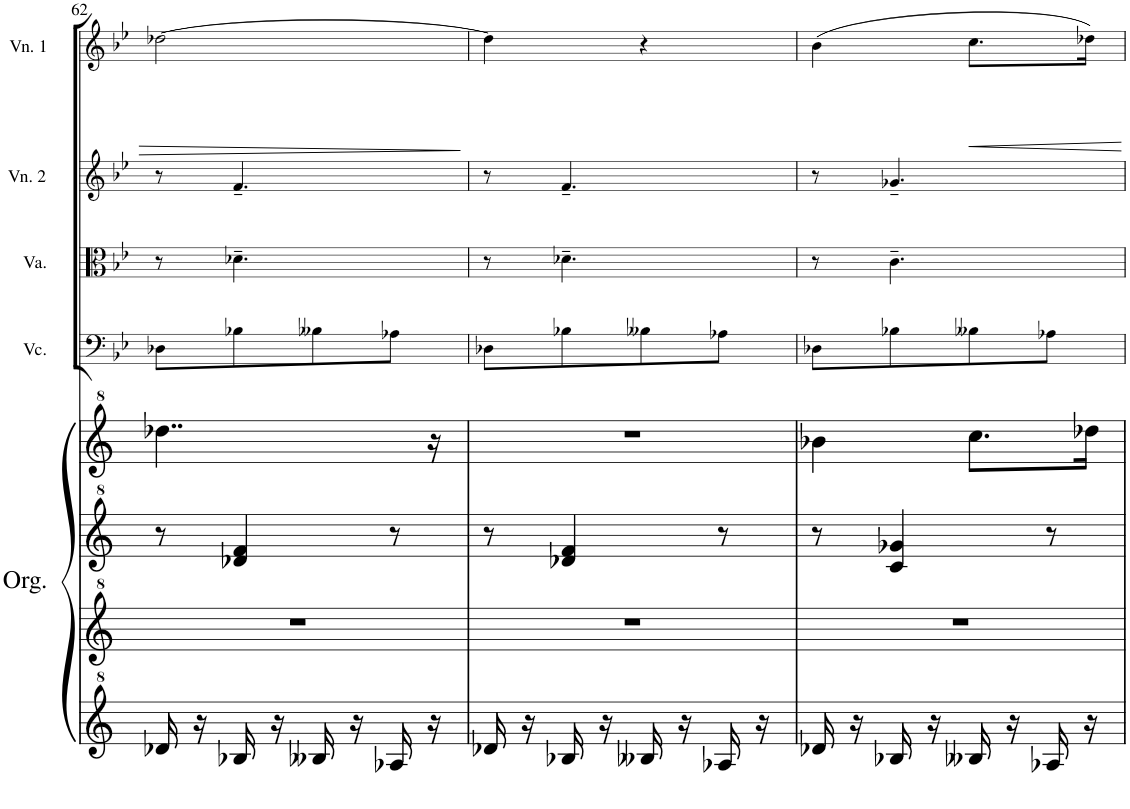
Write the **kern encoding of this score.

**kern	**kern	**kern	**kern	**kern	**kern	**kern	**kern
*part5	*part5	*part5	*part5	*part4	*part3	*part2	*part1
*staff8	*staff7	*staff6	*staff5	*staff4	*staff3	*staff2	*staff1
*I"Organetta      with  25 stops	*	*	*	*I"Violoncello	*I"Viola	*I"Violin 2	*I"Violin 1
*I'Org.	*	*	*	*I'Vc.	*I'Va.	*I'Vn. 2	*I'Vn. 1
!!LO:PB:g=z
*clefG^2	*clefG^2	*clefG^2	*clefG^2	*clefF4	*clefC3	*clefG2	*clefG2
*k[]	*k[]	*k[]	*k[]	*k[b-e-]	*k[b-e-]	*k[b-e-]	*k[b-e-]
*M2/4	*M2/4	*M2/4	*M2/4	*M2/4	*M2/4	*M2/4	*M2/4
=62	=62	=62	=62	=62	=62	=62	=62
16dd-X/	2r	8r	4..ddd-X\	8D-X\L	8r	8r	[2dd-X\
16r	.	.	.	.	.	.	.
16b-X/	.	4dd-X/ 4ff/	.	8B-X\	4.d-X~\	4.f~/	.
16r	.	.	.	.	.	.	.
16b--X/	.	.	.	8B--X\	.	.	.
16r	.	.	.	.	.	.	.
16a-X/	.	8r	.	8A-X\J	.	.	.
16r	.	.	16r	.	.	.	.
=63	=63	=63	=63	=63	=63	=63	=63
16dd-X/	2r	8r	2r	8D-X\L	8r	8r	4dd-\]
16r	.	.	.	.	.	.	.
16b-X/	.	4dd-X/ 4ff/	.	8B-X\	4.d-X~\	4.f~/	.
16r	.	.	.	.	.	.	.
16b--X/	.	.	.	8B--X\	.	.	4r
16r	.	.	.	.	.	.	.
16a-X/	.	8r	.	8A-X\J	.	.	.
16r	.	.	.	.	.	.	.
=64	=64	=64	=64	=64	=64	=64	=64
16dd-X/	2r	8r	4bb-X\	8D-X\L	8r	8r	(4b-\
16r	.	.	.	.	.	.	.
16b-X/	.	4cc/ 4gg-X/	.	8B-X\	4.c~\	4.g-X~/	.
16r	.	.	.	.	.	.	.
16b--X/	.	.	8.ccc\L	8B--X\	.	.	8.cc\L
16r	.	.	.	.	.	.	.
16a-X/	.	8r	.	8A-X\J	.	.	.
16r	.	.	16ddd-X\Jk	.	.	.	16dd-X\Jk)
=	=	=	=	=	=	=	=
*-	*-	*-	*-	*-	*-	*-	*-
